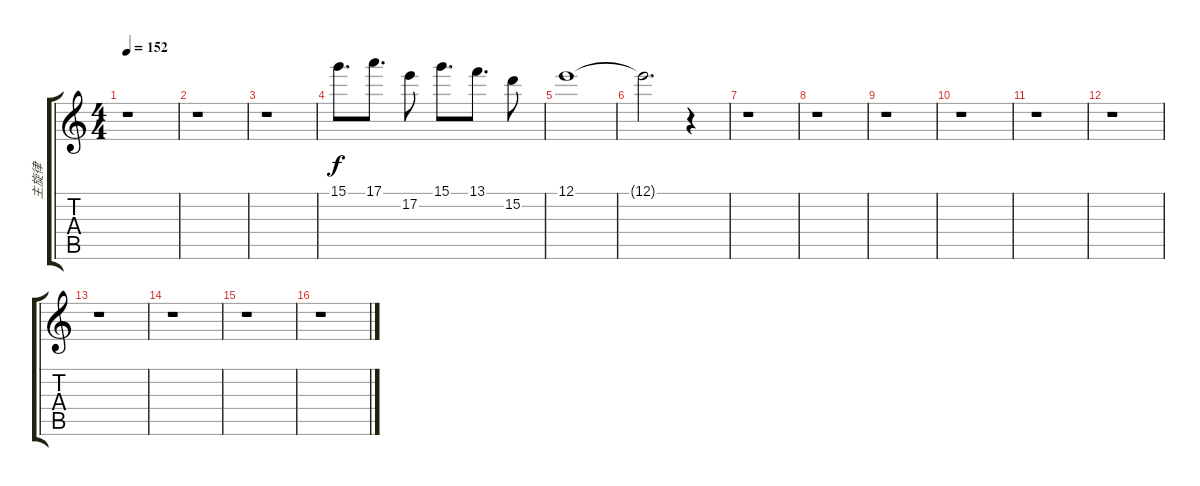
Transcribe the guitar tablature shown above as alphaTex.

\track ("主旋律" "主旋律") {instrument synthbass2}
\staff {score tabs}
\tuning (E4 B3 G3 D3 A2 E2) {hide}
\ts (4 4)
\tempo 152
\clef g2
\ks c
r.1{dy f} |
r.1 |
r.1 |
15.1.8{d} 17.1.8{d} 17.2.8 15.1.8{d} 13.1.8{d} 15.2.8 |
12.1.1 |
12.1{t}.2{d} r.4 |
r.1 |
r.1 |
r.1 |
r.1 |
r.1 |
r.1 |
r.1 |
r.1 |
r.1 |
r.1
